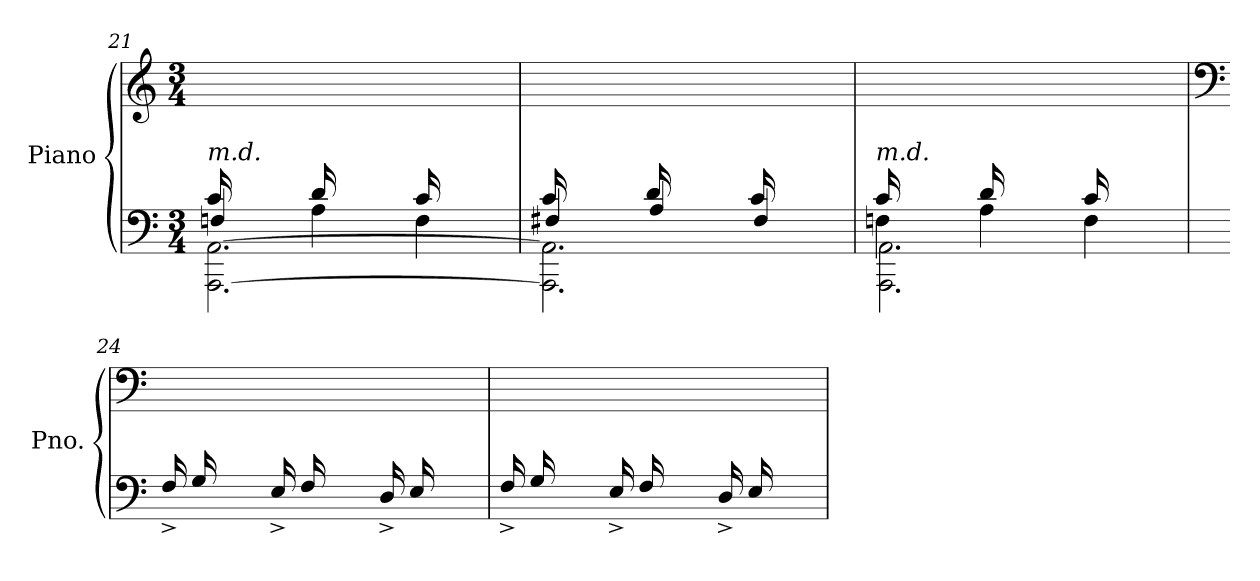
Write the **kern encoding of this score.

**kern	**kern
*part1	*part1
*staff2	*staff1
*I"Piano	*
*I'Pno.	*
*clefF4	*clefG2
*k[]	*k[]
*M3/4	*M3/4
=21	=21
*^	*
*	*^	*
!	!	!	!LO:TX:b:i:t=m.d.
16c:/LL	4Fn/	[2.AAA\ [2.AA\	16ryy
8.ryy	.	.	16e-X\
.	.	.	16a\
.	.	.	16e-\JJ
16d/LL	4A\	.	16ryy
8.ryy	.	.	16fn\
.	.	.	16cc\
.	.	.	16f\JJ
16c/LL	4F\	.	16ryy
8.ryy	.	.	16e-\
.	.	.	16a\
.	.	.	16e-\JJ
!!LO:LB:g=z
=22	=22	=22	=22
(>16c/LL	4F#X/	2.AAA\] 2.AA\]	16ryy
8.ryy	.	.	16e-X\
.	.	.	16a\
.	.	.	16e-\JJ
16d/LL	4A/	.	16ryy
8.ryy	.	.	16f#X\
.	.	.	16cc\
.	.	.	16f#\JJ
16c/LL	4F#/	.	16ryy
8.ryy	.	.	16e-\
.	.	.	16a\
.	.	.	16e-\JJ
=23	=23	=23	=23
!	!	!	!LO:TX:b:i:t=m.d.
16c:/LL	4Fn\	2.AAA\ 2.AA\	16ryy
8.ryy	.	.	16e-X\
.	.	.	16a\
.	.	.	16e-\JJ
16d/LL	4A\	.	16ryy
8.ryy	.	.	16fn\
.	.	.	16cc\
.	.	.	16f\JJ
16c/LL	4F\	.	16ryy
8.ryy	.	.	16e-\
.	.	.	16a\
.	.	.	16e-\JJ)
*v	*v	*v	*
=24	=24
*	*clefF4
*	*^
(>16F^/LL	2.ryy	8ryy
16G/	.	.
8ryy	.	16A\
.	.	16B\JJ)
(>16E^/LL	.	8ryy
16F/	.	.
8ryy	.	16G\
.	.	16A\JJ)
(>16D^/LL	.	8ryy
16E/	.	.
8ryy	.	16F\
.	.	16G\JJ)
!!LO:LB:g=z	!!
=25	=25	=25
(>16F^/LL	2.ryy	8ryy
16G/	.	.
8ryy	.	16A\
.	.	16B\JJ)
(>16E^/LL	.	8ryy
16F/	.	.
8ryy	.	16G\
.	.	16A\JJ)
(>16D^/LL	.	8ryy
16E/	.	.
8ryy	.	16F\
.	.	16G\JJ)
*	*v	*v
=	=
*-	*-
